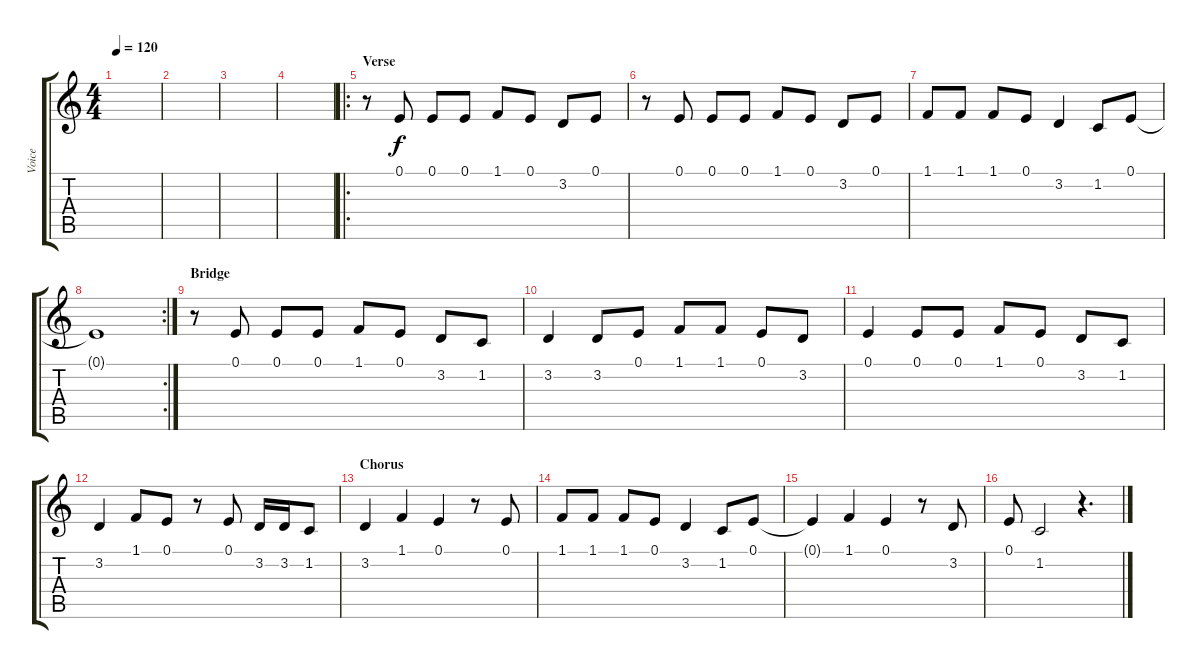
\track ("Voice" "Voice") {instrument tenorsax}
\staff {score tabs}
\tuning (E4 B3 G3 D3 A2 E2) {hide}
\ts (4 4)
\tempo 120
\clef g2
\ks c
|
|
|
|
\ro
\section ("" "Verse")
r.8 0.1.8 0.1.8 0.1.8 1.1.8 0.1.8 3.2.8 0.1.8 |
r.8 0.1.8 0.1.8 0.1.8 1.1.8 0.1.8 3.2.8 0.1.8 |
1.1.8 1.1.8 1.1.8 0.1.8 3.2.4 1.2.8 0.1.8 |
\rc 2
0.1{t}.1 |
\section ("" "Bridge")
r.8 0.1.8 0.1.8 0.1.8 1.1.8 0.1.8 3.2.8 1.2.8 |
3.2.4 3.2.8 0.1.8 1.1.8 1.1.8 0.1.8 3.2.8 |
0.1.4 0.1.8 0.1.8 1.1.8 0.1.8 3.2.8 1.2.8 |
3.2.4 1.1.8 0.1.8 r.8 0.1.8 3.2.16 3.2.16 1.2.8 |
\section ("" "Chorus")
3.2.4 1.1.4 0.1.4 r.8 0.1.8 |
1.1.8 1.1.8 1.1.8 0.1.8 3.2.4 1.2.8 0.1.8 |
0.1{t}.4 1.1.4 0.1.4 r.8 3.2.8 |
0.1.8 1.2.2 r.4{d}
